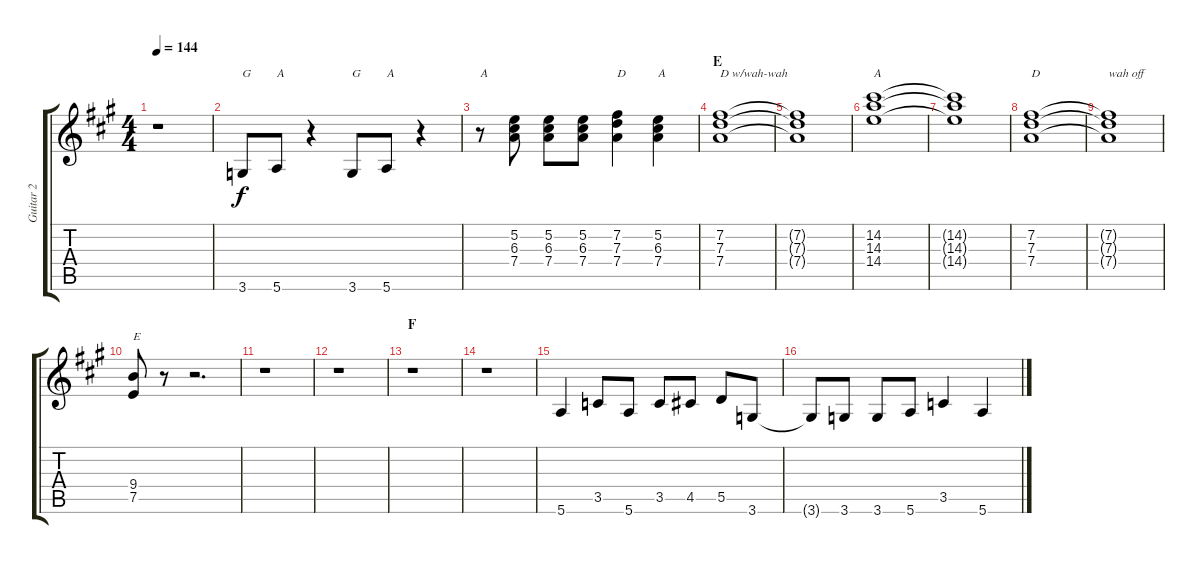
\track ("Guitar 2" "Guitar 2") {instrument distortionguitar}
\staff {score tabs}
\tuning (E4 B3 G3 D3 A2 E2) {hide}
\ts (4 4)
\tempo 144
\clef g2
\ks a
r.1{dy f} |
3.6.8{txt "G"} 5.6.8{txt "A"} r.4 3.6.8{txt "G"} 5.6.8{txt "A"} r.4 |
r.8{txt "A"} (5.2 6.3 7.4).8 (5.2 6.3 7.4).8 (5.2 6.3 7.4).8 (7.2 7.3 7.4).4{txt "D"} (5.2 6.3 7.4).4{txt "A"} |
\section ("" "E")
(7.2 7.3 7.4).1{txt "D w/wah-wah"} |
(7.2{t} 7.3{t} 7.4{t}).1 |
(14.2 14.3 14.4).1{txt "A"} |
(14.2{t} 14.3{t} 14.4{t}).1 |
(7.2 7.3 7.4).1{txt "D "} |
(7.2{t} 7.3{t} 7.4{t}).1{txt "wah off"} |
(9.4 7.5).8{txt "E"} r.8 r.2{d} |
r.1 |
r.1 |
\section ("" "F")
r.1 |
r.1 |
5.6.4 3.5.8 5.6.8 3.5.8 4.5.8 5.5.8 3.6.8 |
3.6{t}.8 3.6.8 3.6.8 5.6.8 3.5.4 5.6.4
